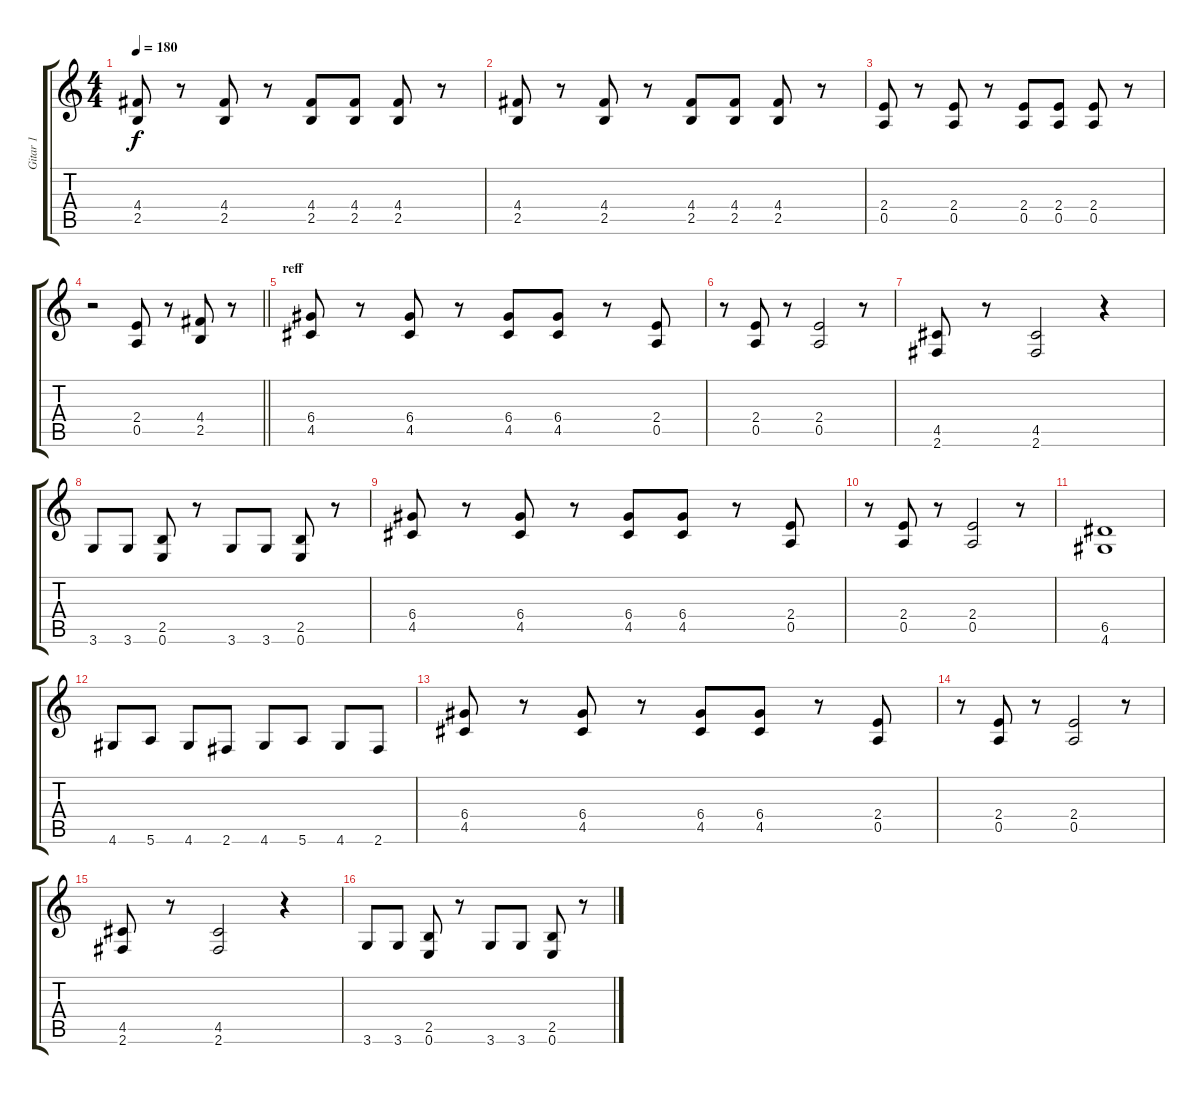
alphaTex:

\track ("Gitar 1" "Gitar 1") {instrument distortionguitar}
\staff {score tabs}
\tuning (E4 B3 G3 D3 A2 E2) {hide}
\ts (4 4)
\tempo 180
\clef g2
\ks c
(4.4 2.5).8{dy f} r.8 (4.4 2.5).8 r.8 (4.4 2.5).8 (4.4 2.5).8 (4.4 2.5).8 r.8 |
(4.4 2.5).8 r.8 (4.4 2.5).8 r.8 (4.4 2.5).8 (4.4 2.5).8 (4.4 2.5).8 r.8 |
(2.4 0.5).8 r.8 (2.4 0.5).8 r.8 (2.4 0.5).8 (2.4 0.5).8 (2.4 0.5).8 r.8 |
\barLineRight lightlight
r.2 (2.4 0.5).8 r.8 (4.4 2.5).8 r.8 |
\section ("" "reff")
(6.4 4.5).8 r.8 (6.4 4.5).8 r.8 (6.4 4.5).8 (6.4 4.5).8 r.8 (2.4 0.5).8 |
r.8 (2.4 0.5).8 r.8 (2.4 0.5).2 r.8 |
(4.5 2.6).8 r.8 (4.5 2.6).2 r.4 |
3.6.8 3.6.8 (2.5 0.6).8 r.8 3.6.8 3.6.8 (2.5 0.6).8 r.8 |
(6.4 4.5).8 r.8 (6.4 4.5).8 r.8 (6.4 4.5).8 (6.4 4.5).8 r.8 (2.4 0.5).8 |
r.8 (2.4 0.5).8 r.8 (2.4 0.5).2 r.8 |
(6.5 4.6).1 |
4.6.8 5.6.8 4.6.8 2.6.8 4.6.8 5.6.8 4.6.8 2.6.8 |
(6.4 4.5).8 r.8 (6.4 4.5).8 r.8 (6.4 4.5).8 (6.4 4.5).8 r.8 (2.4 0.5).8 |
r.8 (2.4 0.5).8 r.8 (2.4 0.5).2 r.8 |
(4.5 2.6).8 r.8 (4.5 2.6).2 r.4 |
3.6.8 3.6.8 (2.5 0.6).8 r.8 3.6.8 3.6.8 (2.5 0.6).8 r.8
